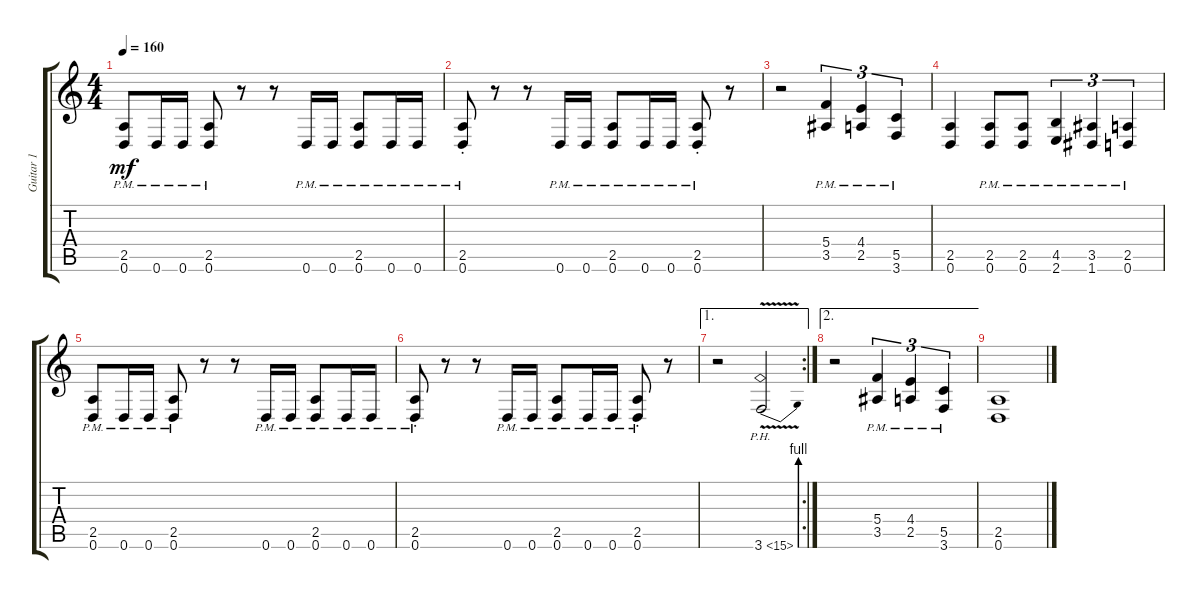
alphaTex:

\track ("Guitar 1" "Guitar 1") {instrument distortionguitar}
\staff {score tabs}
\tuning (D4 A3 F3 C3 G2 D2) {hide}
\ts (4 4)
\tempo 160
\clef g2
\ks c
(2.5{pm} 0.6{pm}).8{dy mf} 0.6{pm}.16 0.6{pm}.16 (2.5{pm} 0.6{pm}).8 r.8 r.8 0.6{pm}.16 0.6{pm}.16 (2.5{pm} 0.6{pm}).8 0.6{pm}.16 0.6{pm}.16 |
(2.5{pm st} 0.6{pm st}).8 r.8 r.8 0.6{pm}.16 0.6{pm}.16 (2.5{pm} 0.6{pm}).8 0.6{pm}.16 0.6{pm}.16 (2.5{pm st} 0.6{pm st}).8 r.8 |
r.2 (5.4{pm} 3.5{pm}).4{tu (3 2)} (4.4{pm} 2.5{pm}).4{tu (3 2)} (5.5{pm} 3.6{pm}).4{tu (3 2)} |
(2.5 0.6).4 (2.5{pm} 0.6{pm}).8 (2.5{pm} 0.6{pm}).8 (4.5{pm} 2.6{pm}).4{tu (3 2)} (3.5{pm} 1.6{pm}).4{tu (3 2)} (2.5{pm} 0.6{pm}).4{tu (3 2)} |
(2.5{pm} 0.6{pm}).8 0.6{pm}.16 0.6{pm}.16 (2.5{pm} 0.6{pm}).8 r.8 r.8 0.6{pm}.16 0.6{pm}.16 (2.5{pm} 0.6{pm}).8 0.6{pm}.16 0.6{pm}.16 |
(2.5{pm st} 0.6{pm st}).8 r.8 r.8 0.6{pm}.16 0.6{pm}.16 (2.5{pm} 0.6{pm}).8 0.6{pm}.16 0.6{pm}.16 (2.5{pm st} 0.6{pm st}).8 r.8 |
\ae 1
\rc 2
r.2 3.6{be (bend 0 0 60 4) ph 12 v}.2 |
\ae 2
r.2 (5.4{pm} 3.5{pm}).4{tu (3 2)} (4.4{pm} 2.5{pm}).4{tu (3 2)} (5.5{pm} 3.6{pm}).4{tu (3 2)} |
(2.5 0.6).1
